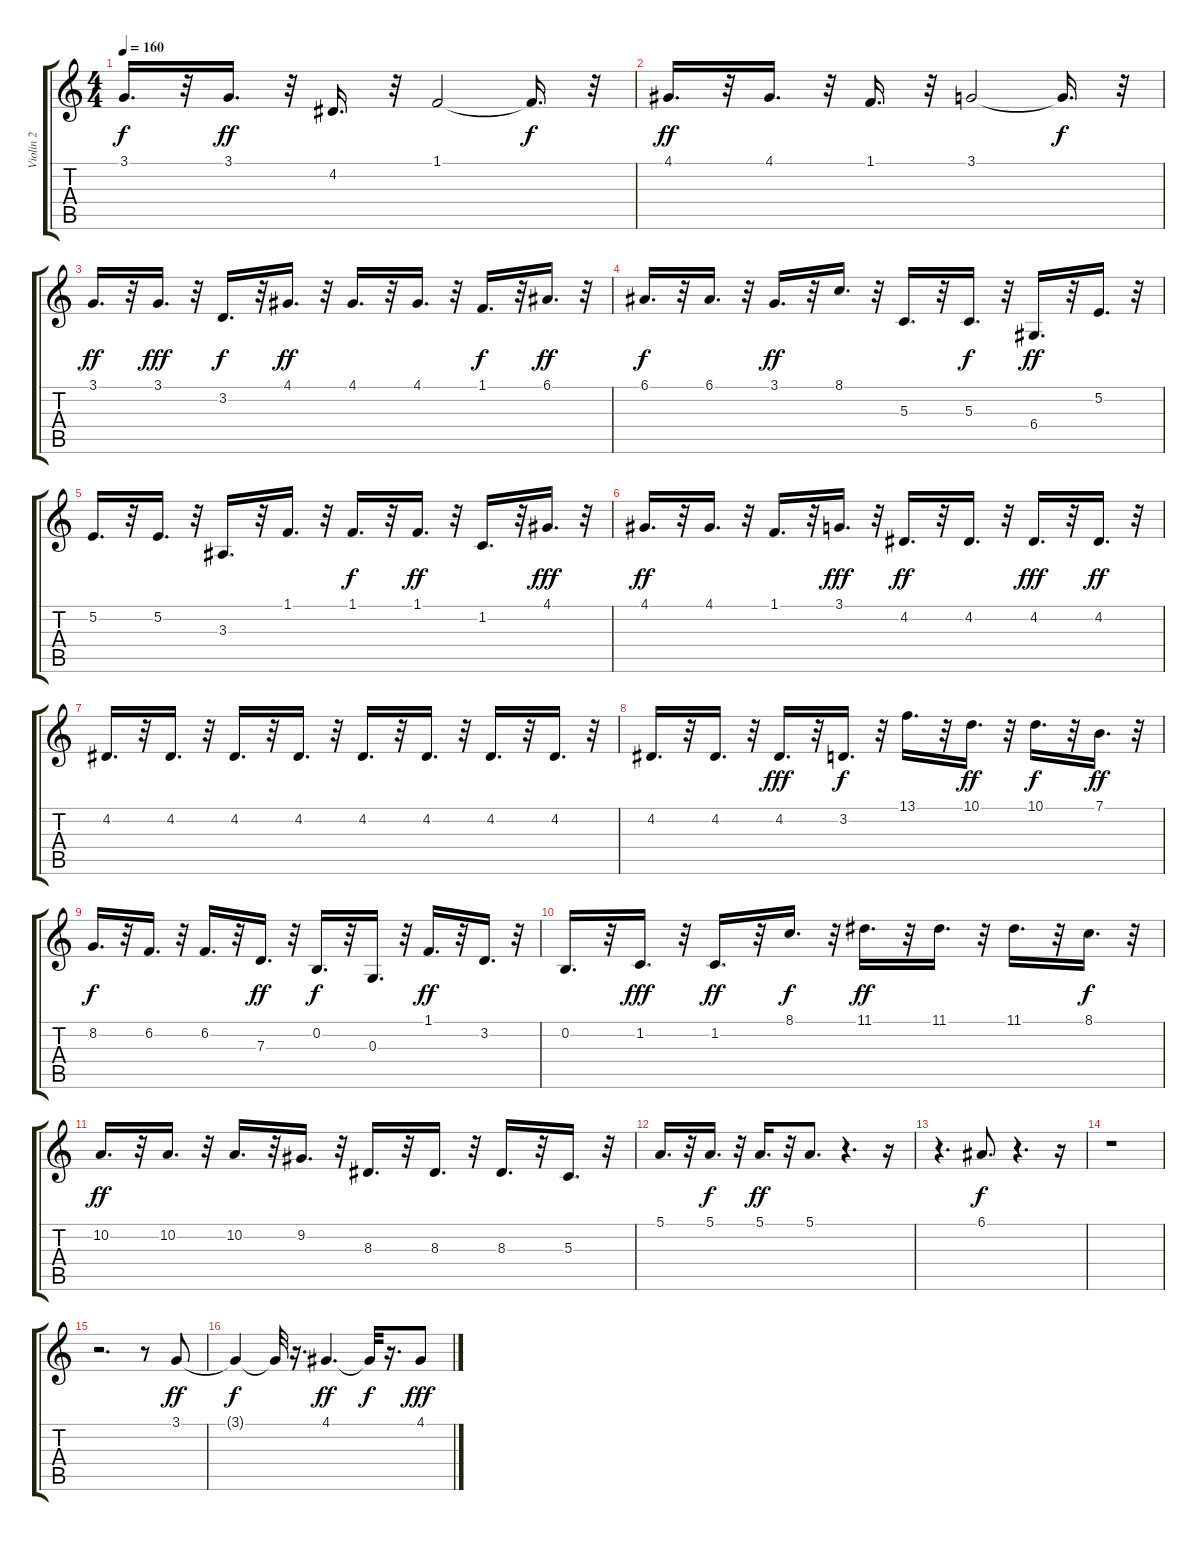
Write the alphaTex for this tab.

\track ("Violin 2" "Violin 2") {instrument violin}
\staff {score tabs}
\tuning (E4 B3 G3 D3 A2 E2) {hide}
\ts (4 4)
\tempo 160
\clef g2
\ks c
3.1.16{d dy f} r.32 3.1.16{d dy ff} r.32 4.2.16{d} r.32 1.1.2 1.1{t}.16{d dy f} r.32 |
4.1.16{d dy ff} r.32 4.1.16{d} r.32 1.1.16{d} r.32 3.1.2 3.1{t}.16{d dy f} r.32 |
3.1.16{d dy ff} r.32 3.1.16{d dy fff} r.32 3.2.16{d dy f} r.32 4.1.16{d dy ff} r.32 4.1.16{d} r.32 4.1.16{d} r.32 1.1.16{d dy f} r.32 6.1.16{d dy ff} r.32 |
6.1.16{d dy f} r.32 6.1.16{d} r.32 3.1.16{d dy ff} r.32 8.1.16{d} r.32 5.3.16{d} r.32 5.3.16{d dy f} r.32 6.4.16{d dy ff} r.32 5.2.16{d} r.32 |
5.2.16{d} r.32 5.2.16{d} r.32 3.3.16{d} r.32 1.1.16{d} r.32 1.1.16{d dy f} r.32 1.1.16{d dy ff} r.32 1.2.16{d} r.32 4.1.16{d dy fff} r.32 |
4.1.16{d dy ff} r.32 4.1.16{d} r.32 1.1.16{d} r.32 3.1.16{d dy fff} r.32 4.2.16{d dy ff} r.32 4.2.16{d} r.32 4.2.16{d dy fff} r.32 4.2.16{d dy ff} r.32 |
4.2.16{d} r.32 4.2.16{d} r.32 4.2.16{d} r.32 4.2.16{d} r.32 4.2.16{d} r.32 4.2.16{d} r.32 4.2.16{d} r.32 4.2.16{d} r.32 |
4.2.16{d} r.32 4.2.16{d} r.32 4.2.16{d dy fff} r.32 3.2.16{d dy f} r.32 13.1.16{d} r.32 10.1.16{d dy ff} r.32 10.1.16{d dy f} r.32 7.1.16{d dy ff} r.32 |
8.2.16{d dy f} r.32 6.2.16{d} r.32 6.2.16{d} r.32 7.3.16{d dy ff} r.32 0.2.16{d dy f} r.32 0.3.16{d} r.32 1.1.16{d dy ff} r.32 3.2.16{d} r.32 |
0.2.16{d} r.32 1.2.16{d dy fff} r.32 1.2.16{d dy ff} r.32 8.1.16{d dy f} r.32 11.1.16{d dy ff} r.32 11.1.16{d} r.32 11.1.16{d} r.32 8.1.16{d dy f} r.32 |
10.2.16{d dy ff} r.32 10.2.16{d} r.32 10.2.16{d} r.32 9.2.16{d} r.32 8.3.16{d} r.32 8.3.16{d} r.32 8.3.16{d} r.32 5.3.16{d} r.32 |
5.1.16{d} r.32 5.1.16{d dy f} r.32 5.1.16{d dy ff} r.32 5.1.8{d} r.4{d} r.16 |
r.4{d} 6.1.8{d dy f} r.4{d} r.16 |
r.1 |
r.2{d} r.8 3.1.8{dy ff} |
3.1{t}.4{dy f} 3.1{t}.32 r.16{d} 4.1.4{d dy ff} 4.1{t}.32{dy f} r.16{d} 4.1.8{dy fff}
